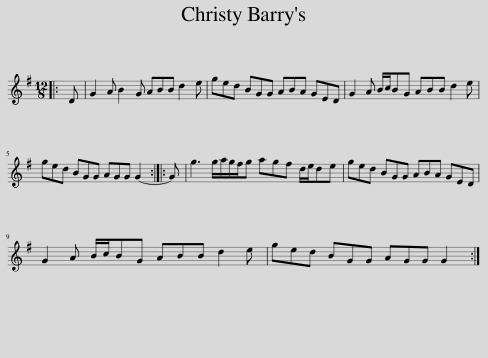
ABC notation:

X:1
L:1/8
M:12/8
I:linebreak $
K:G
V:1 treble
V:1
|: D | G2 A B2 G ABB d2 e | ged BGG ABA GED | G2 A B/c/BG ABB d2 e |$ ged BGG AGG G2- :: %5
 G | g3 g/a/g/f/g agf d/e/de | ged BGG ABA GED |$ G2 A B/c/BG ABB d2 e | ged BGG AGG G2 :| %10
